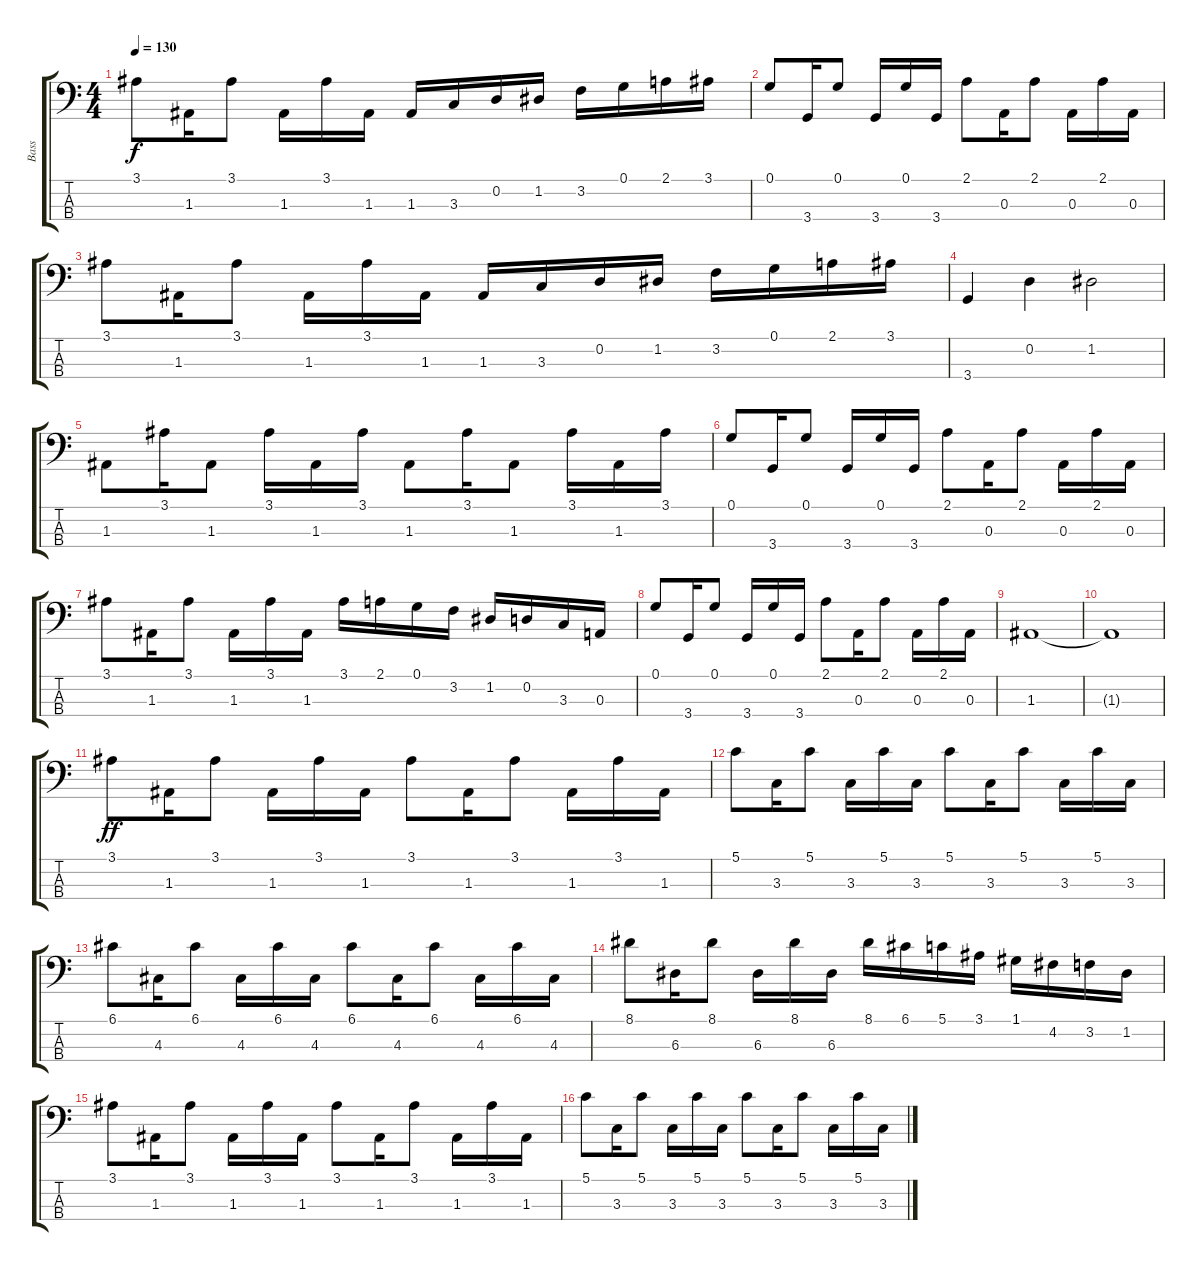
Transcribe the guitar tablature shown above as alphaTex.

\track ("Bass" "Bass") {instrument synthbass2}
\staff {score tabs}
\tuning (G2 D2 A1 E1) {hide}
\ts (4 4)
\tempo 130
\clef f4
\ks c
3.1.8{dy f} 1.3.16 3.1.8 1.3.16 3.1.16 1.3.16 1.3.16 3.3.16 0.2.16 1.2.16 3.2.16 0.1.16 2.1.16 3.1.16 |
0.1.8 3.4.16 0.1.8 3.4.16 0.1.16 3.4.16 2.1.8 0.3.16 2.1.8 0.3.16 2.1.16 0.3.16 |
3.1.8 1.3.16 3.1.8 1.3.16 3.1.16 1.3.16 1.3.16 3.3.16 0.2.16 1.2.16 3.2.16 0.1.16 2.1.16 3.1.16 |
3.4.4 0.2.4 1.2.2 |
1.3.8 3.1.16 1.3.8 3.1.16 1.3.16 3.1.16 1.3.8 3.1.16 1.3.8 3.1.16 1.3.16 3.1.16 |
0.1.8 3.4.16 0.1.8 3.4.16 0.1.16 3.4.16 2.1.8 0.3.16 2.1.8 0.3.16 2.1.16 0.3.16 |
3.1.8 1.3.16 3.1.8 1.3.16 3.1.16 1.3.16 3.1.16 2.1.16 0.1.16 3.2.16 1.2.16 0.2.16 3.3.16 0.3.16 |
0.1.8 3.4.16 0.1.8 3.4.16 0.1.16 3.4.16 2.1.8 0.3.16 2.1.8 0.3.16 2.1.16 0.3.16 |
1.3.1 |
1.3{t}.1 |
3.1.8{dy ff} 1.3.16 3.1.8 1.3.16 3.1.16 1.3.16 3.1.8 1.3.16 3.1.8 1.3.16 3.1.16 1.3.16 |
5.1.8 3.3.16 5.1.8 3.3.16 5.1.16 3.3.16 5.1.8 3.3.16 5.1.8 3.3.16 5.1.16 3.3.16 |
6.1.8 4.3.16 6.1.8 4.3.16 6.1.16 4.3.16 6.1.8 4.3.16 6.1.8 4.3.16 6.1.16 4.3.16 |
8.1.8 6.3.16 8.1.8 6.3.16 8.1.16 6.3.16 8.1.16 6.1.16 5.1.16 3.1.16 1.1.16 4.2.16 3.2.16 1.2.16 |
3.1.8 1.3.16 3.1.8 1.3.16 3.1.16 1.3.16 3.1.8 1.3.16 3.1.8 1.3.16 3.1.16 1.3.16 |
5.1.8 3.3.16 5.1.8 3.3.16 5.1.16 3.3.16 5.1.8 3.3.16 5.1.8 3.3.16 5.1.16 3.3.16
